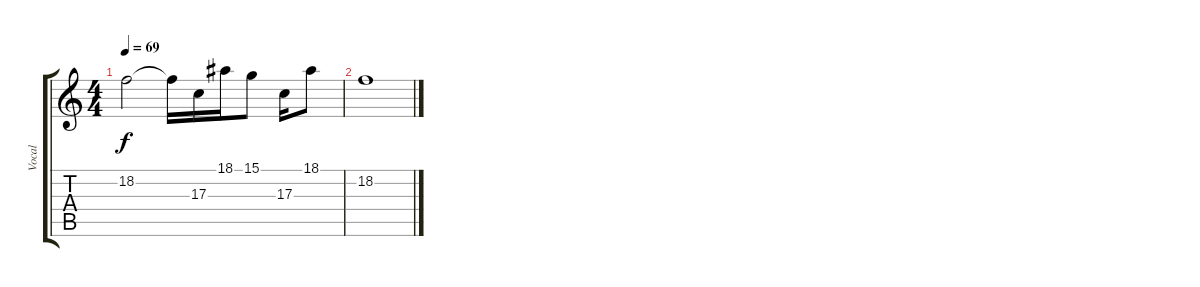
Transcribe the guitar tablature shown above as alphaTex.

\track ("Vocal" "Vocal") {instrument tenorsax}
\staff {score tabs}
\tuning (E4 B3 G3 D3 A2 E2) {hide}
\ts (4 4)
\tempo 69
\clef g2
\ks c
18.2.2{dy f} 18.2{t}.16 17.3.16 18.1.16 15.1.8 17.3.16 18.1.8 |
18.2.1
